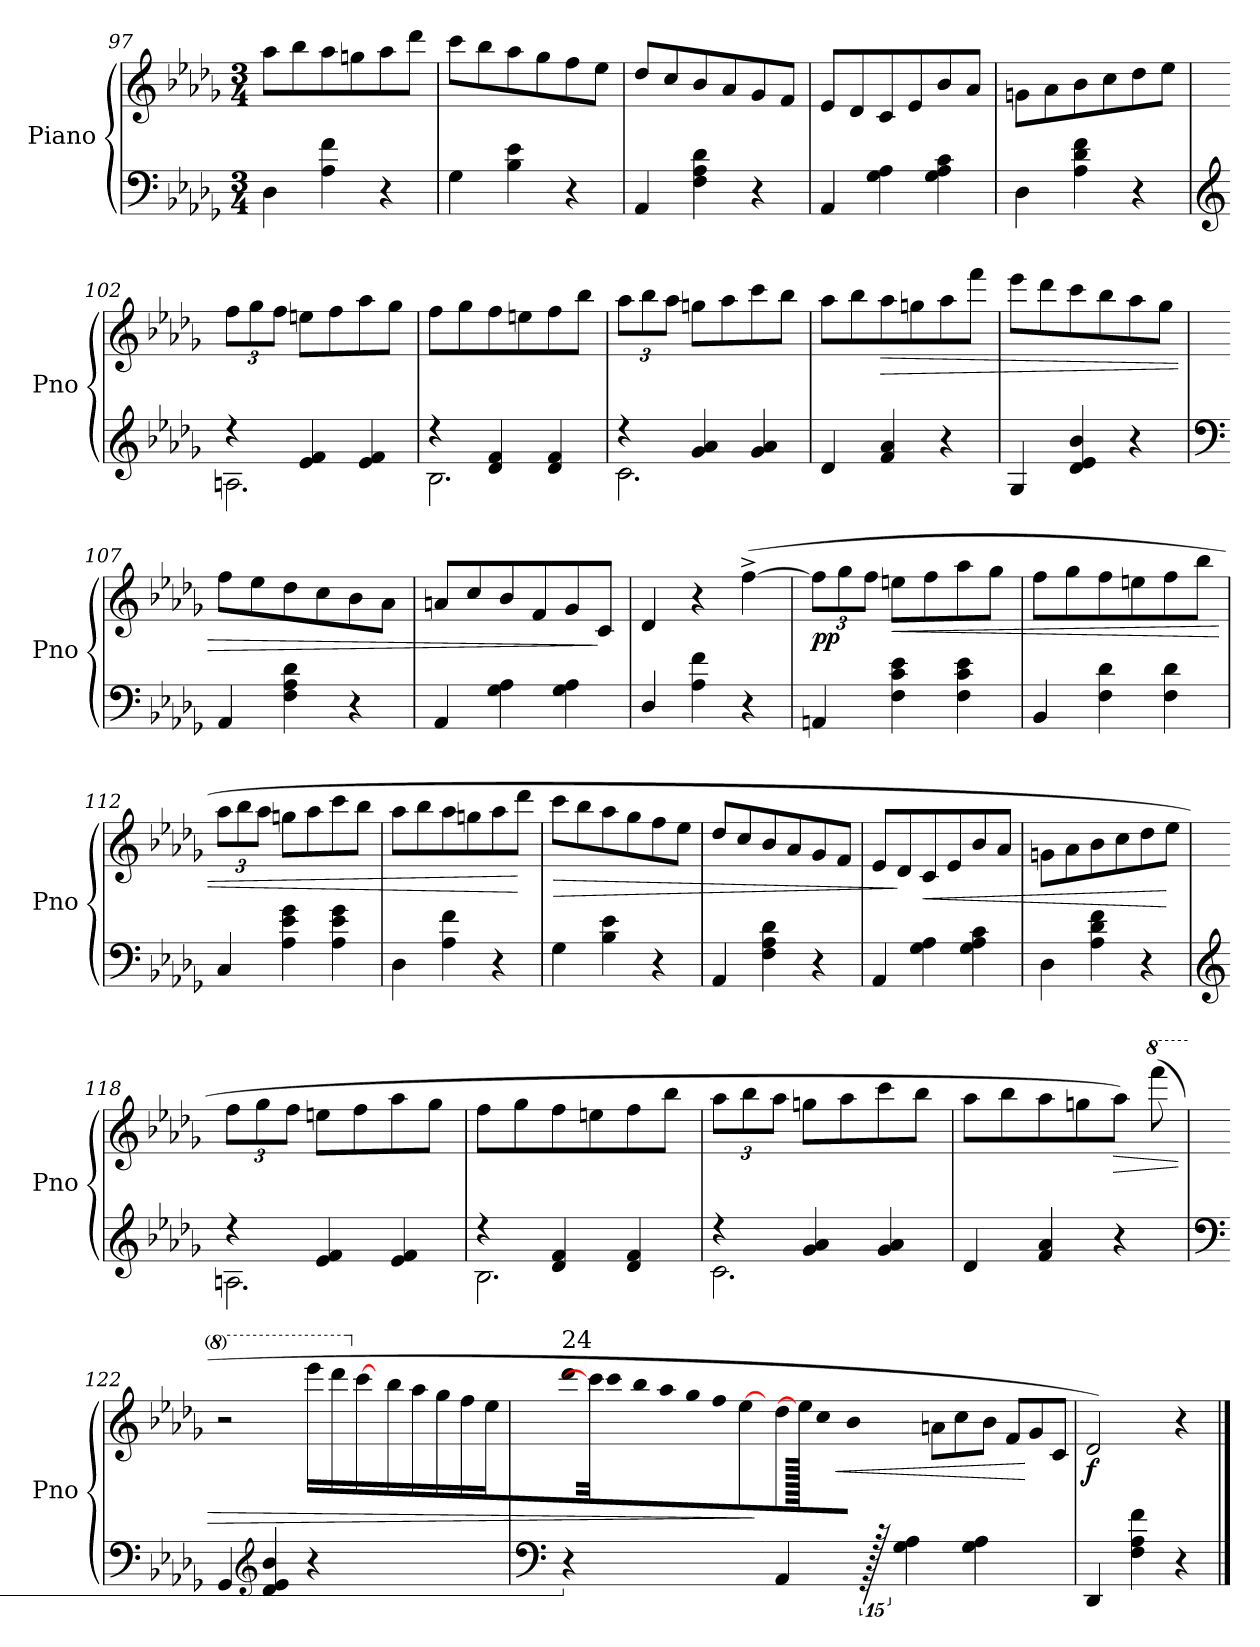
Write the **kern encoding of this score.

**kern	**kern	**dynam
*part1	*part1	*part1
*staff2	*staff1	*staff1/2
*I"Piano	*	*
*I'Pno	*	*
*clefF4	*clefG2	*
*k[b-e-a-d-g-]	*k[b-e-a-d-g-]	*
*M3/4	*M3/4	*
=97	=97	=97
4D-\	8aa-\L	.
.	8bb-\	.
4A-\ 4f\	8aa-\	.
.	8ggn\	.
4r	8aa-\	.
.	8ddd-\J	.
=98	=98	=98
4G-\	8ccc\L	.
.	8bb-\	.
4B-\ 4e-\	8aa-\	.
.	8gg-\	.
4r	8ff\	.
.	8ee-\J	.
!!LO:LB:g=z
=99	=99	=99
4AA-/	8dd-/L	.
.	8cc/	.
4F\ 4A-\ 4d-\	8b-/	.
.	8a-/	.
4r	8g-/	.
.	8f/J	.
=100	=100	=100
4AA-/	8e-/L	.
.	8d-/	.
4G-\ 4A-\	8c/	.
.	8e-/	.
4G-\ 4A-\ 4c\	8b-/	.
.	8a-/J	.
=101	=101	=101
4D-\	8gn\L	.
.	8a-\	.
4A-\ 4d-\ 4f\	8b-\	.
.	8cc\	.
4r	8dd-\	.
.	8ee-\J	.
=102	=102	=102
*clefG2	*	*
*^	*	*
*	*	*Xbrackettup	*
4r	2.An\	12ff\L	.
.	.	12gg-\	.
.	.	12ff\J	.
4e-/ 4f/	.	8een\L	.
.	.	8ff\	.
4e-/ 4f/	.	8aa-\	.
.	.	8gg-\J	.
=103	=103	=103	=103
4r	2.B-\	8ff\L	.
.	.	8gg-\	.
4d-/ 4f/	.	8ff\	.
.	.	8een\	.
4d-/ 4f/	.	8ff\	.
.	.	8bb-\J	.
!!LO:LB:g=z
=104	=104	=104	=104
4r	2.c\	12aa-\L	.
.	.	12bb-\	.
.	.	12aa-\J	.
4g-/ 4a-/	.	8ggn\L	.
.	.	8aa-\	.
4g-/ 4a-/	.	8ccc\	.
.	.	8bb-\J	.
*v	*v	*	*
=105	=105	=105
4d-/	8aa-\L	.
.	8bb-\	.
!	!	!LO:HP:b
4f/ 4a-/	8aa-\	>
.	8ggn\	.
4r	8aa-\	.
.	8fff\J	.
=106	=106	=106
4G-/	8eee-\L	.
.	8ddd-\	.
4d-/ 4e-/ 4b-/	8ccc\	.
.	8bb-\	.
4r	8aa-\	.
.	8gg-\J	.
=107	=107	=107
*clefF4	*	*
4AA-/	8ff\L	.
.	8ee-\	.
4F\ 4A-\ 4d-\	8dd-\	.
.	8cc\	.
4r	8b-\	.
.	8a-\J	.
=108	=108	=108
4AA-/	8an/L	.
.	8cc/	.
4G-\ 4A-\	8b-/	.
.	8f/	.
4G-\ 4A-\	8g-/	.
.	8c/J	]
=109	=109	=109
4D-/	4d-/	.
4A-\ 4f\	4r	.
4r	(>[4ff^\	.
!!LO:PB:g=z
=110	=110	=110
!	!	!LO:DY:b
4AAn/	12ff\L]	pp
.	12gg-\	.
.	12ff\J	.
!	!	!LO:HP:b
4F\ 4c\ 4e-\	8een\L	<
.	8ff\	.
4F\ 4c\ 4e-\	8aa-\	.
.	8gg-\J	.
=111	=111	=111
4BB-/	8ff\L	.
.	8gg-\	.
4F\ 4d-\	8ff\	.
.	8een\	.
4F\ 4d-\	8ff\	.
.	8bb-\J	.
=112	=112	=112
4C/	12aa-\L	.
.	12bb-\	.
.	12aa-\J	.
4A-\ 4e-\ 4g-\	8ggn\L	.
.	8aa-\	.
4A-\ 4e-\ 4g-\	8ccc\	.
.	8bb-\J	.
=113	=113	=113
4D-\	8aa-\L	.
.	8bb-\	.
4A-\ 4f\	8aa-\	.
.	8ggn\	.
4r	8aa-\	.
.	8ddd-\J	[
=114	=114	=114
!	!	!LO:HP:b
4G-\	8ccc\L	>
.	8bb-\	.
4B-\ 4e-\	8aa-\	.
.	8gg-\	.
4r	8ff\	.
.	8ee-\J	.
!!LO:LB:g=z
=115	=115	=115
4AA-/	8dd-/L	.
.	8cc/	.
4F\ 4A-\ 4d-\	8b-/	.
.	8a-/	.
4r	8g-/	.
.	8f/J	.
=116	=116	=116
4AA-/	8e-/L	.
.	8d-/	]
!	!	!LO:HP:b
4G-\ 4A-\	8c/	<
.	8e-/	.
4G-\ 4A-\ 4c\	8b-/	.
.	8a-/J	.
=117	=117	=117
4D-\	8gn\L	.
.	8a-\	.
4A-\ 4d-\ 4f\	8b-\	.
.	8cc\	.
4r	8dd-\	.
.	8ee-\J	[
=118	=118	=118
*clefG2	*	*
*^	*	*
4r	2.An\	12ff\L	.
.	.	12gg-\	.
.	.	12ff\J	.
4e-/ 4f/	.	8een\L	.
.	.	8ff\	.
4e-/ 4f/	.	8aa-\	.
.	.	8gg-\J	.
=119	=119	=119	=119
4r	2.B-\	8ff\L	.
.	.	8gg-\	.
4d-/ 4f/	.	8ff\	.
.	.	8een\	.
4d-/ 4f/	.	8ff\	.
.	.	8bb-\J	.
!!LO:LB:g=z
=120	=120	=120	=120
4r	2.c\	12aa-\L	.
.	.	12bb-\	.
.	.	12aa-\J	.
4g-/ 4a-/	.	8ggn\L	.
.	.	8aa-\	.
4g-/ 4a-/	.	8ccc\	.
.	.	8bb-\J	.
*v	*v	*	*
=121	=121	=121
4d-/	8aa-\L	.
.	8bb-\	.
4f/ 4a-/	8aa-\	.
.	8ggn\	.
!	!	!LO:HP:b
4r	8aa-\J)	>
*	*8va	*
.	(>8ffff\	.
=122	=122	=122
*clefF4	*	*
4GG-/	2r	.
*clefG2	*	*
4d-/ 4e-/ 4b-/	.	.
*	*Xtuplet	*
4r	32%3eeee-\L	.
.	32%3dddd-\	.
*	*X8va	*
.	[16ccc\	.
2ryy	32ryy	.
.	32%3bb-\	.
.	32%3aa-\	.
.	32%3gg-\	.
.	32%3ff\	.
.	32%3ee-\	.
=123	=123	=123
*clefF4	*	*
!	!LO:TX:a:t=24	!
!	!LO:N:vis=8	!
960ryy	960%103ddd-\	.
960%719r	.	.
.	32ccc\]	.
!	!LO:N:vis=8	!
.	960%103ccc\	.
!	!LO:N:vis=8	!
.	960%103bb-\	.
!	!LO:N:vis=8	!
.	960%103aa-\	.
!	!LO:N:vis=8	!
.	960%103gg-\	.
!	!LO:N:vis=8	!
.	960%103ff\	.
.	[160%17ee-\	.
32ryy	.	.
.	.	]
=124-	=124-	=124-
4AA-/	12dd-\	.
.	960ee-\]	.
.	12cc\	.
!	!	!LO:HP:b
.	12b-\J	<
960r	.	.
4G-\ 4A-\	12an\L	.
.	12cc\	.
.	12b-\J	.
4G-\ 4A-\	12f/L	.
.	12g-/	.
.	12c/J	[
!!LO:LB:g=z
=125	=125	=125
!	!	!LO:DY:b
4DD-/	2d-/)	f
4F\ 4A-\ 4f\	.	.
4r	4r	.
==	==	==
*-	*-	*-
